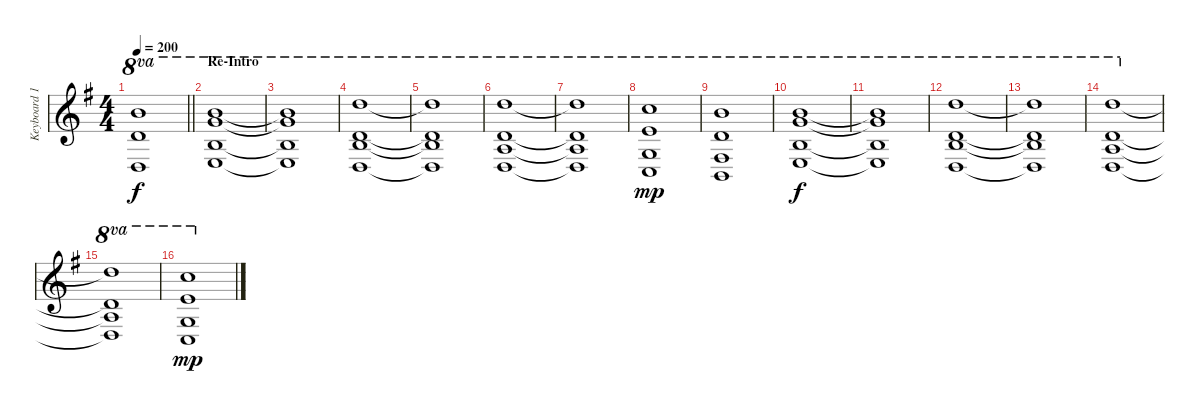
\track ("Keyboard 1" "Keyboard 1") {instrument stringensemble1}
\staff {score}
\tuning (E4 B3 G3 D3 A2 E2) {hide}
\ts (4 4)
\tempo 200
\clef g2
\barLineRight lightlight
\ks g
(19.1 15.2 7.3).1{ot 8va dy f} |
\section ("" "Re-Intro")
(19.1 20.2 16.3 14.4).1{ot 8va} |
(19.1{t} 20.2{t} 16.3{t} 14.4{t}).1{ot 8va} |
(22.1 15.2 16.3 12.4).1{ot 8va} |
(22.1{t} 15.2{t} 16.3{t} 12.4{t}).1{ot 8va} |
(22.1 15.2 14.3 12.4).1{ot 8va} |
(22.1{t} 15.2{t} 14.3{t} 12.4{t}).1{ot 8va} |
(20.1 17.2 12.3 10.4).1{ot 8va dy mp} |
(19.1 15.2 11.3 9.4).1{ot 8va} |
(19.1 20.2 16.3 14.4).1{ot 8va dy f} |
(19.1{t} 20.2{t} 16.3{t} 14.4{t}).1{ot 8va} |
(22.1 15.2 16.3 12.4).1{ot 8va} |
(22.1{t} 15.2{t} 16.3{t} 12.4{t}).1{ot 8va} |
(22.1 15.2 14.3 12.4).1{ot 8va} |
(22.1{t} 15.2{t} 14.3{t} 12.4{t}).1{ot 8va} |
(20.1 17.2 12.3 10.4).1{ot 8va dy mp}
